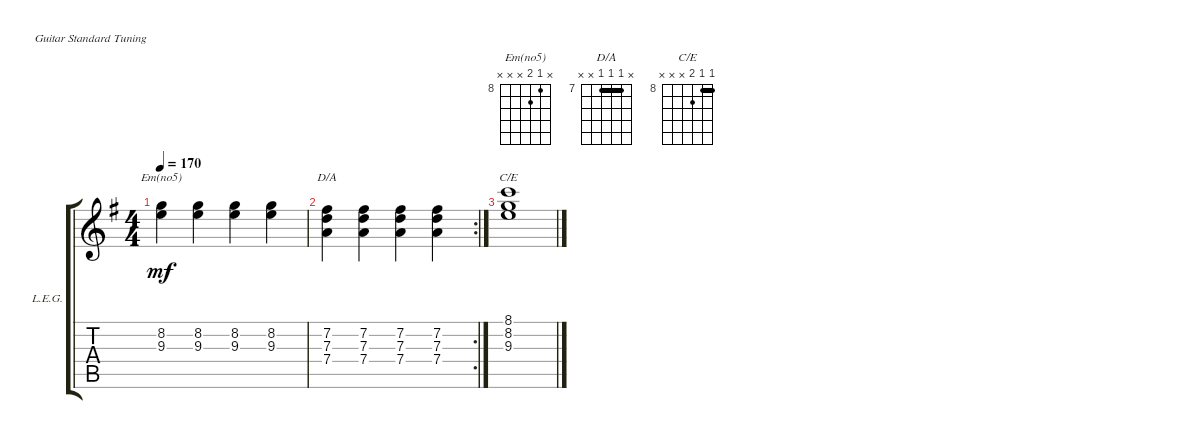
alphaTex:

\defaultSystemsLayout 4
\bracketExtendMode groupsimilarinstruments
\firstSystemTrackNameOrientation horizontal
\otherSystemsTrackNameOrientation horizontal
\track ("Lead Electric Guitar" "L.E.G.") {multiBarRest instrument distortionguitar}
\staff {score tabs}
\tuning (E4 B3 G3 D3 A2 E2)
\chord ("Em(no5)" x 8 9 x x x) {firstfret 8}
\chord ("D/A" x 7 7 7 x x) {firstfret 7 barre (7 7)}
\chord ("C/E" 8 8 9 x x x) {firstfret 8 barre 8}
\ts (4 4)
\tempo 170
\clef g2
\ks g
(9.3 8.2).4{ch "Em(no5)" dy mf} (9.3 8.2).4 (9.3 8.2).4 (9.3 8.2).4 |
\rc 2
(7.2 7.3 7.4).4{ch "D/A" lyrics (0 "") lyrics (1 "") lyrics (2 "") lyrics (3 "") lyrics (4 "")} (7.2 7.3 7.4).4{lyrics (0 "") lyrics (1 "") lyrics (2 "") lyrics (3 "") lyrics (4 "")} (7.2 7.3 7.4).4{lyrics (0 "") lyrics (1 "") lyrics (2 "") lyrics (3 "") lyrics (4 "")} (7.2 7.3 7.4).4{lyrics (0 "") lyrics (1 "") lyrics (2 "") lyrics (3 "") lyrics (4 "")} |
(9.3 8.2 8.1).1{ch "C/E"}
